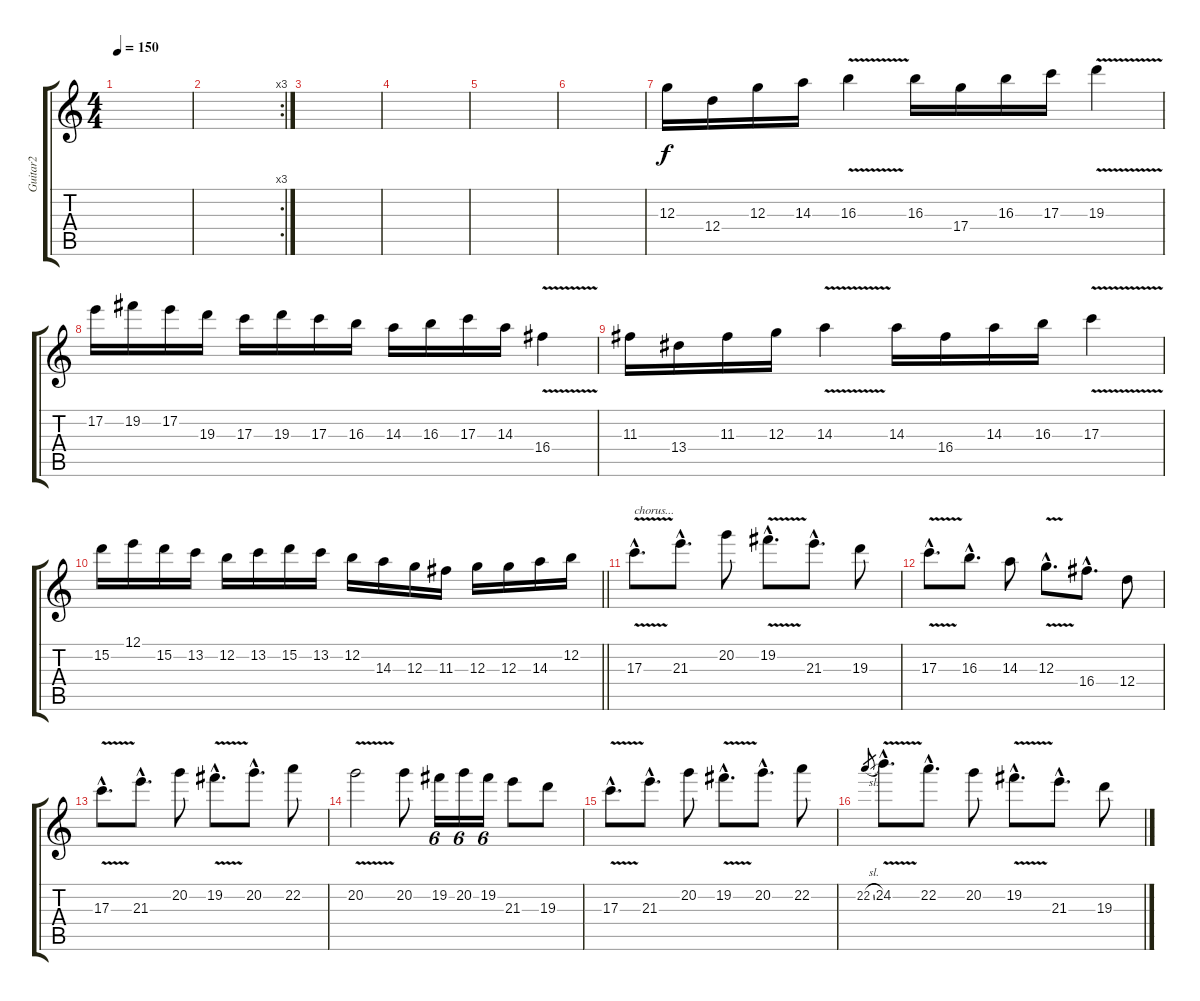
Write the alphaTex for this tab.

\track ("Guitar2" "Guitar2") {instrument distortionguitar}
\staff {score tabs}
\tuning (E4 B3 G3 D3 A2 E2) {hide}
\ts (4 4)
\tempo 150
\clef g2
\ks c
|
\rc 3
|
|
|
|
|
12.3.16 12.4.16 12.3.16 14.3.16 16.3{v}.4 16.3.16 17.4.16 16.3.16 17.3.16 19.3{v}.4 |
17.2.16 19.2.16 17.2.16 19.3.16 17.3.16 19.3.16 17.3.16 16.3.16 14.3.16 16.3.16 17.3.16 14.3.16 16.4{v}.4 |
11.3.16 13.4.16 11.3.16 12.3.16 14.3{v}.4 14.3.16 16.4.16 14.3.16 16.3.16 17.3{v}.4 |
\barLineRight lightlight
15.2.16 12.1.16 15.2.16 13.2.16 12.2.16 13.2.16 15.2.16 13.2.16 12.2.16 14.3.16 12.3.16 11.3.16 12.3.16 12.3.16 14.3.16 12.2.16 |
17.3{v hac}.8{d txt "chorus..."} 21.3{hac}.8{d} 20.2.8 19.2{v hac}.8{d} 21.3{hac}.8{d} 19.3.8 |
17.3{v hac}.8{d} 16.3{hac}.8{d} 14.3.8 12.3{v hac}.8{d} 16.4{hac}.8{d} 12.4.8 |
17.3{v hac}.8{d} 21.3{hac}.8{d} 20.2.8 19.2{v hac}.8{d} 20.2{hac}.8{d} 22.2.8 |
20.2{v}.2 20.2.8 19.2.16{tu (6 4)} 20.2.16{tu (6 4)} 19.2.16{tu (6 4)} 21.3.8 19.3.8 |
17.3{v hac}.8{d} 21.3{hac}.8{d} 20.2.8 19.2{v hac}.8{d} 20.2{hac}.8{d} 22.2.8 |
22.2{sl}.8{gr} 24.2{v hac}.8{d} 22.2{hac}.8{d} 20.2.8 19.2{v hac}.8{d} 21.3{hac}.8{d} 19.3.8
